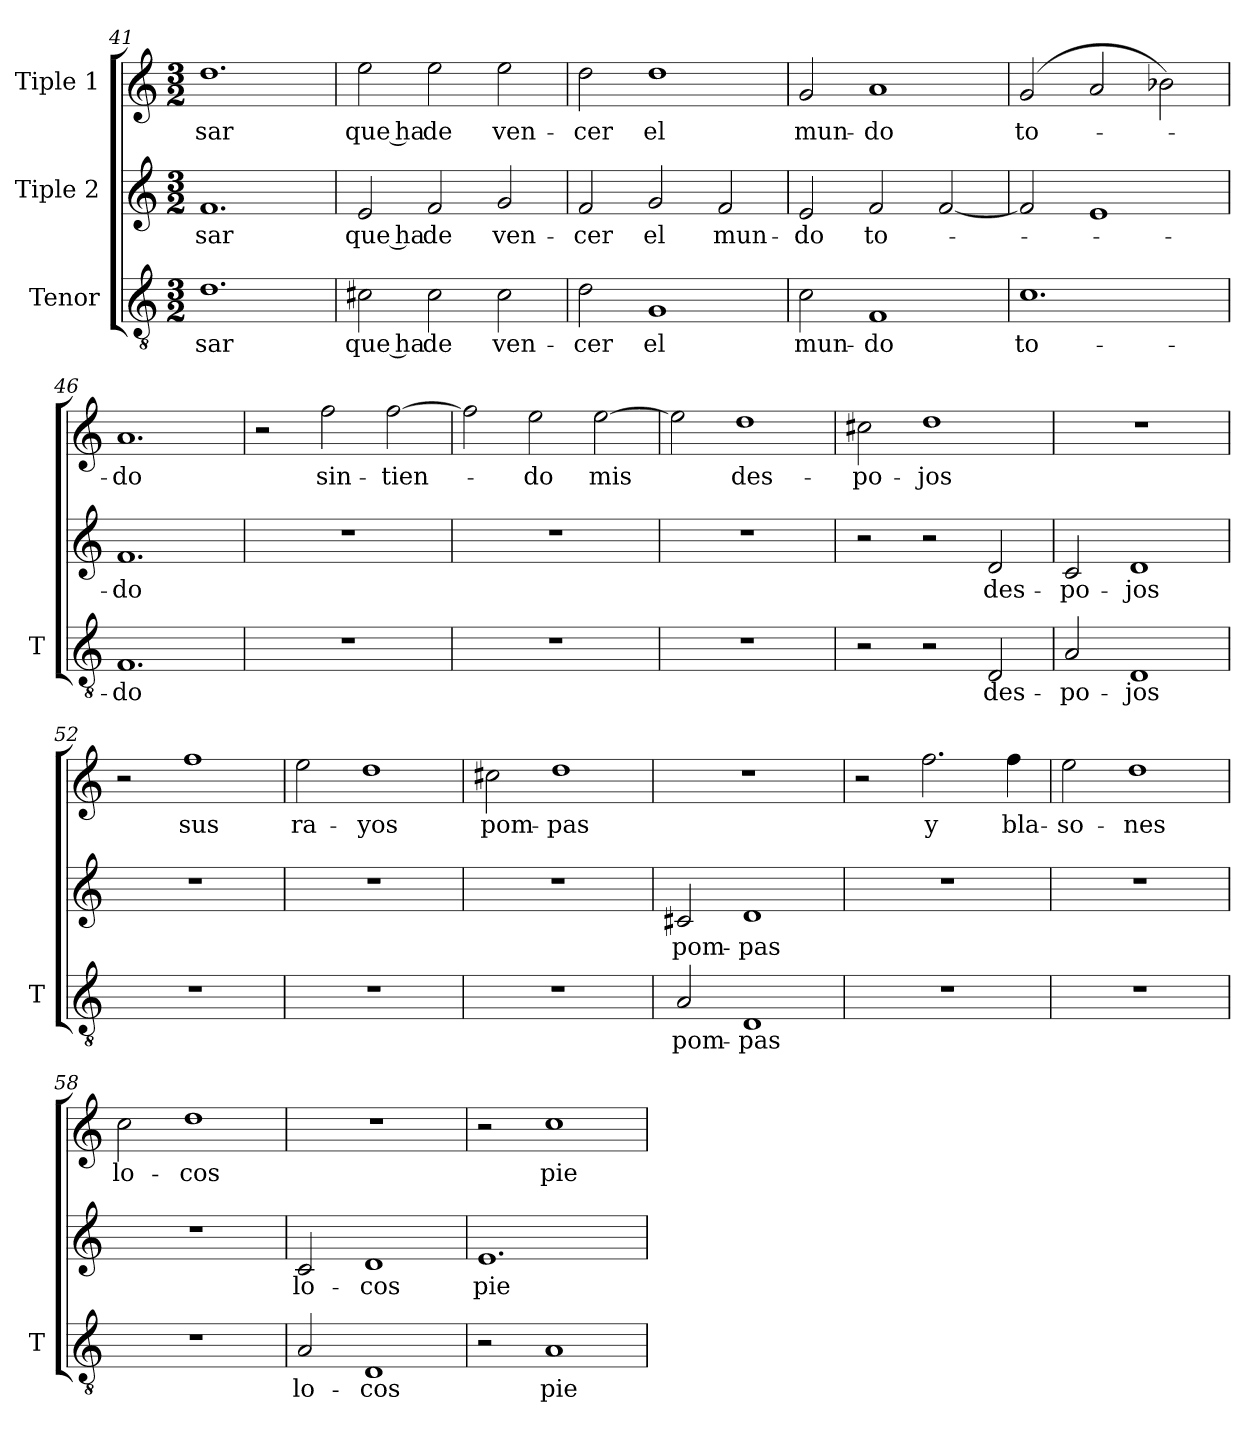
**kern	**text	**kern	**text	**kern	**text
*part3	*part3	*part2	*part2	*part1	*part1
*staff3	*staff3	*staff2	*staff2	*staff1	*staff1
*I"Tenor	*	*I"Tiple 2	*	*I"Tiple 1	*
*I'T	*	*	*	*	*
*clefGv2	*	*clefG2	*	*clefG2	*
*M3/2	*	*M3/2	*	*M3/2	*
=41	=41	=41	=41	=41	=41
1.d	-sar	1.f	-sar	1.dd	-sar
=42	=42	=42	=42	=42	=42
2c#X	que ha	2e	que ha	2ee	que ha
2c#	de	2f	de	2ee	de
2c#	ven-	2g	ven-	2ee	ven-
=43	=43	=43	=43	=43	=43
2d	-cer	2f	-cer	2dd	-cer
1G	el	2g	el	1dd	el
.	.	2f	mun-	.	.
=44	=44	=44	=44	=44	=44
2c	mun-	2e	-do	2g	mun-
1F	-do	2f	to-	1a	-do
.	.	[2f	.	.	.
=45	=45	=45	=45	=45	=45
1.c	to-	2f]	.	(2g	to-
.	.	1e	.	2a	.
.	.	.	.	2b-X)	.
=46	=46	=46	=46	=46	=46
1.F	-do	1.f	-do	1.a	-do
=47	=47	=47	=47	=47	=47
1.r	.	1.r	.	2r	.
.	.	.	.	2ff	sin-
.	.	.	.	[2ff	-tien-
=48	=48	=48	=48	=48	=48
1.r	.	1.r	.	2ff]	.
.	.	.	.	2ee	-do
.	.	.	.	[2ee	mis
=49	=49	=49	=49	=49	=49
1.r	.	1.r	.	2ee]	.
.	.	.	.	1dd	des-
=50	=50	=50	=50	=50	=50
2r	.	2r	.	2cc#X	-po-
2r	.	2r	.	1dd	-jos
2D	des-	2d	des-	.	.
=51	=51	=51	=51	=51	=51
2A	-po-	2c	-po-	1.r	.
1D	-jos	1d	-jos	.	.
=52	=52	=52	=52	=52	=52
1.r	.	1.r	.	2r	.
.	.	.	.	1ff	sus
=53	=53	=53	=53	=53	=53
1.r	.	1.r	.	2ee	ra-
.	.	.	.	1dd	-yos
=54	=54	=54	=54	=54	=54
1.r	.	1.r	.	2cc#X	pom-
.	.	.	.	1dd	-pas
=55	=55	=55	=55	=55	=55
2A	pom-	2c#X	pom-	1.r	.
1D	-pas	1d	-pas	.	.
=56	=56	=56	=56	=56	=56
1.r	.	1.r	.	2r	.
.	.	.	.	2.ff	y
.	.	.	.	4ff	bla-
=57	=57	=57	=57	=57	=57
1.r	.	1.r	.	2ee	-so-
.	.	.	.	1dd	-nes
=58	=58	=58	=58	=58	=58
1.r	.	1.r	.	2cc	lo-
.	.	.	.	1dd	-cos
=59	=59	=59	=59	=59	=59
2A	lo-	2c	lo-	1.r	.
1D	-cos	1d	-cos	.	.
=60	=60	=60	=60	=60	=60
2r	.	1.e	pie-	2r	.
1A	pie-	.	.	1cc	pie-
=	=	=	=	=	=
*-	*-	*-	*-	*-	*-
